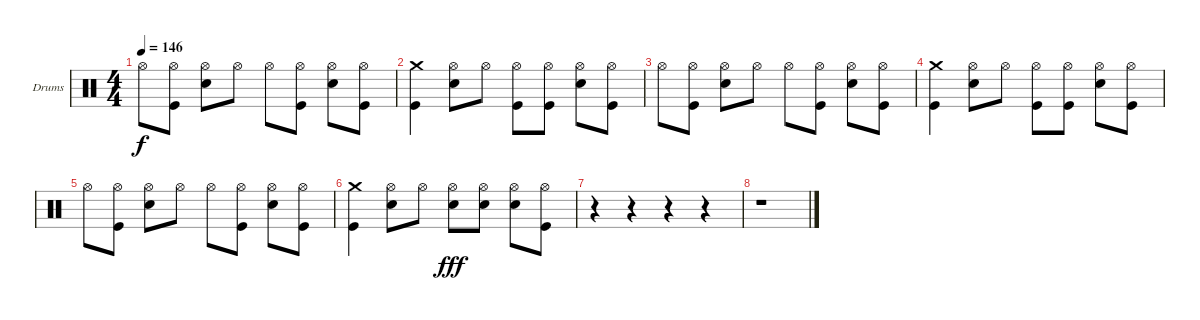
\bracketExtendMode groupsimilarinstruments
\firstSystemTrackNameOrientation horizontal
\otherSystemsTrackNameOrientation horizontal
\track ("Dave Grohl - Drums" "Drums") {instrument percussion}
\staff {score}
\articulation defaults
\ts (4 4)
\tempo 146
\clef neutral
\ks c "Hi-Hat (open)".8{dy f}
("Hi-Hat (open)" "Kick (hit)").8 ("Hi-Hat (open)" "Snare (hit) 2").8 "Hi-Hat (open)".8 "Hi-Hat (open)".8 ("Hi-Hat (open)" "Kick (hit)").8 ("Hi-Hat (open)" "Snare (hit) 2").8 ("Hi-Hat (open)" "Kick (hit)").8 |
("Crash medium (hit)" "Kick (hit)").4 ("Hi-Hat (open)" "Snare (hit) 2").8 "Hi-Hat (open)".8 ("Hi-Hat (open)" "Kick (hit)").8 ("Hi-Hat (open)" "Kick (hit)").8 ("Hi-Hat (open)" "Snare (hit) 2").8 ("Hi-Hat (open)" "Kick (hit)").8 |
"Hi-Hat (open)".8 ("Hi-Hat (open)" "Kick (hit)").8 ("Hi-Hat (open)" "Snare (hit) 2").8 "Hi-Hat (open)".8 "Hi-Hat (open)".8 ("Hi-Hat (open)" "Kick (hit)").8 ("Hi-Hat (open)" "Snare (hit) 2").8 ("Hi-Hat (open)" "Kick (hit)").8 |
("Crash medium (hit)" "Kick (hit)").4 ("Hi-Hat (open)" "Snare (hit) 2").8 "Hi-Hat (open)".8 ("Hi-Hat (open)" "Kick (hit)").8 ("Hi-Hat (open)" "Kick (hit)").8 ("Hi-Hat (open)" "Snare (hit) 2").8 ("Hi-Hat (open)" "Kick (hit)").8 |
"Hi-Hat (open)".8 ("Hi-Hat (open)" "Kick (hit)").8 ("Hi-Hat (open)" "Snare (hit) 2").8 "Hi-Hat (open)".8 "Hi-Hat (open)".8 ("Hi-Hat (open)" "Kick (hit)").8 ("Hi-Hat (open)" "Snare (hit) 2").8 ("Hi-Hat (open)" "Kick (hit)").8 |
("Crash medium (hit)" "Kick (hit)").4 ("Hi-Hat (open)" "Snare (hit) 2").8 "Hi-Hat (open)".8 ("Hi-Hat (open)" "Snare (hit) 2").8{dy fff} ("Hi-Hat (open)" "Snare (hit) 2").8 ("Hi-Hat (open)" "Snare (hit) 2").8 ("Hi-Hat (open)" "Kick (hit)").8 |
r.4 r.4 r.4 r.4 |
r.1
